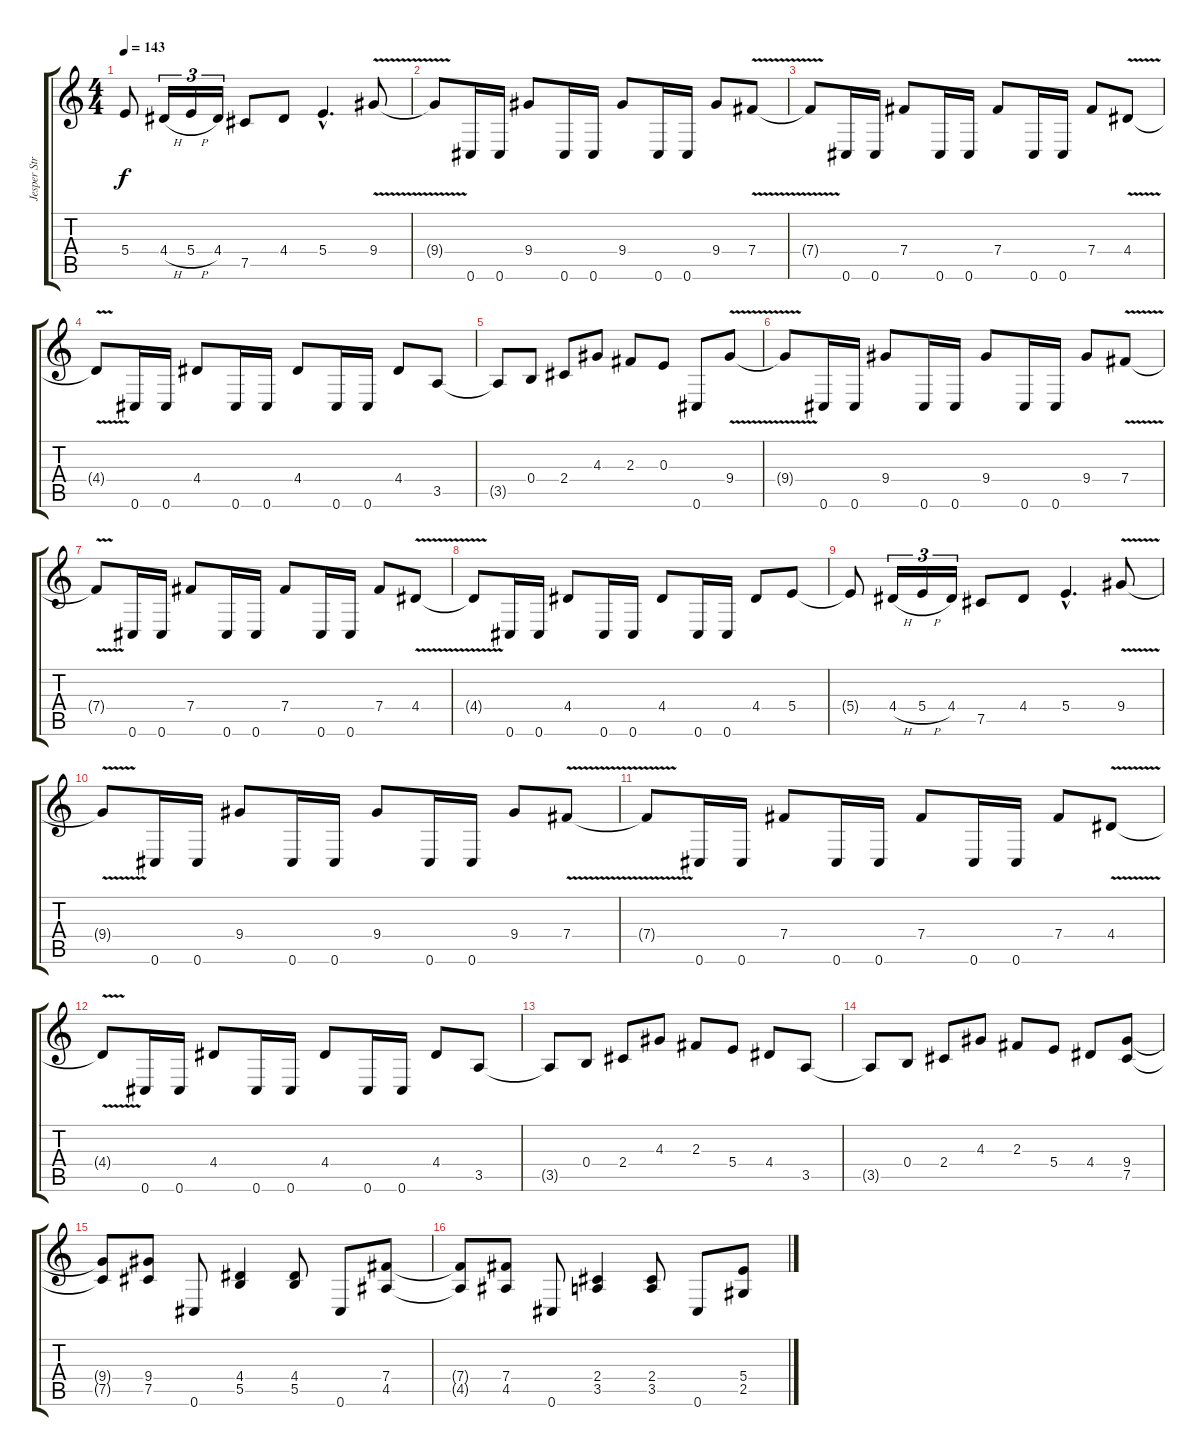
\track ("Jesper Strömblad" "Jesper Str") {instrument distortionguitar}
\staff {score tabs}
\tuning (Db4 Ab3 E3 B2 Gb2 Db2) {hide}
\ts (4 4)
\tempo 143
\clef g2
\ks c
5.4{t}.8{dy f} 4.4{h}.16{tu (3 2)} 5.4{h}.16{tu (3 2)} 4.4.16{tu (3 2)} 7.5.8 4.4.8 5.4{hac}.4{d} 9.4{v}.8 |
9.4{t}.8 0.6.16 0.6.16 9.4.8 0.6.16 0.6.16 9.4.8 0.6.16 0.6.16 9.4.8 7.4{v}.8 |
7.4{t}.8 0.6.16 0.6.16 7.4.8 0.6.16 0.6.16 7.4.8 0.6.16 0.6.16 7.4.8 4.4{v}.8 |
4.4{t}.8 0.6.16 0.6.16 4.4.8 0.6.16 0.6.16 4.4.8 0.6.16 0.6.16 4.4.8 3.5.8 |
3.5{t}.8 0.4.8 2.4.8 4.3.8 2.3.8 0.3.8 0.6.8 9.4{v}.8 |
9.4{t}.8 0.6.16 0.6.16 9.4.8 0.6.16 0.6.16 9.4.8 0.6.16 0.6.16 9.4.8 7.4{v}.8 |
7.4{t}.8 0.6.16 0.6.16 7.4.8 0.6.16 0.6.16 7.4.8 0.6.16 0.6.16 7.4.8 4.4{v}.8 |
4.4{t}.8 0.6.16 0.6.16 4.4.8 0.6.16 0.6.16 4.4.8 0.6.16 0.6.16 4.4.8 5.4.8 |
5.4{t}.8 4.4{h}.16{tu (3 2)} 5.4{h}.16{tu (3 2)} 4.4.16{tu (3 2)} 7.5.8 4.4.8 5.4{hac}.4{d} 9.4{v}.8 |
9.4{t}.8 0.6.16 0.6.16 9.4.8 0.6.16 0.6.16 9.4.8 0.6.16 0.6.16 9.4.8 7.4{v}.8 |
7.4{t}.8 0.6.16 0.6.16 7.4.8 0.6.16 0.6.16 7.4.8 0.6.16 0.6.16 7.4.8 4.4{v}.8 |
4.4{t}.8 0.6.16 0.6.16 4.4.8 0.6.16 0.6.16 4.4.8 0.6.16 0.6.16 4.4.8 3.5.8 |
3.5{t}.8 0.4.8 2.4.8 4.3.8 2.3.8 5.4.8 4.4.8 3.5.8 |
3.5{t}.8 0.4.8 2.4.8 4.3.8 2.3.8 5.4.8 4.4.8 (9.4 7.5).8 |
(9.4{t} 7.5{t}).8 (9.4 7.5).8 0.6.8 (4.4 5.5).4 (4.4 5.5).8 0.6.8 (7.4 4.5).8 |
(7.4{t} 4.5{t}).8 (7.4 4.5).8 0.6.8 (2.4 3.5).4 (2.4 3.5).8 0.6.8 (5.4 2.5).8
